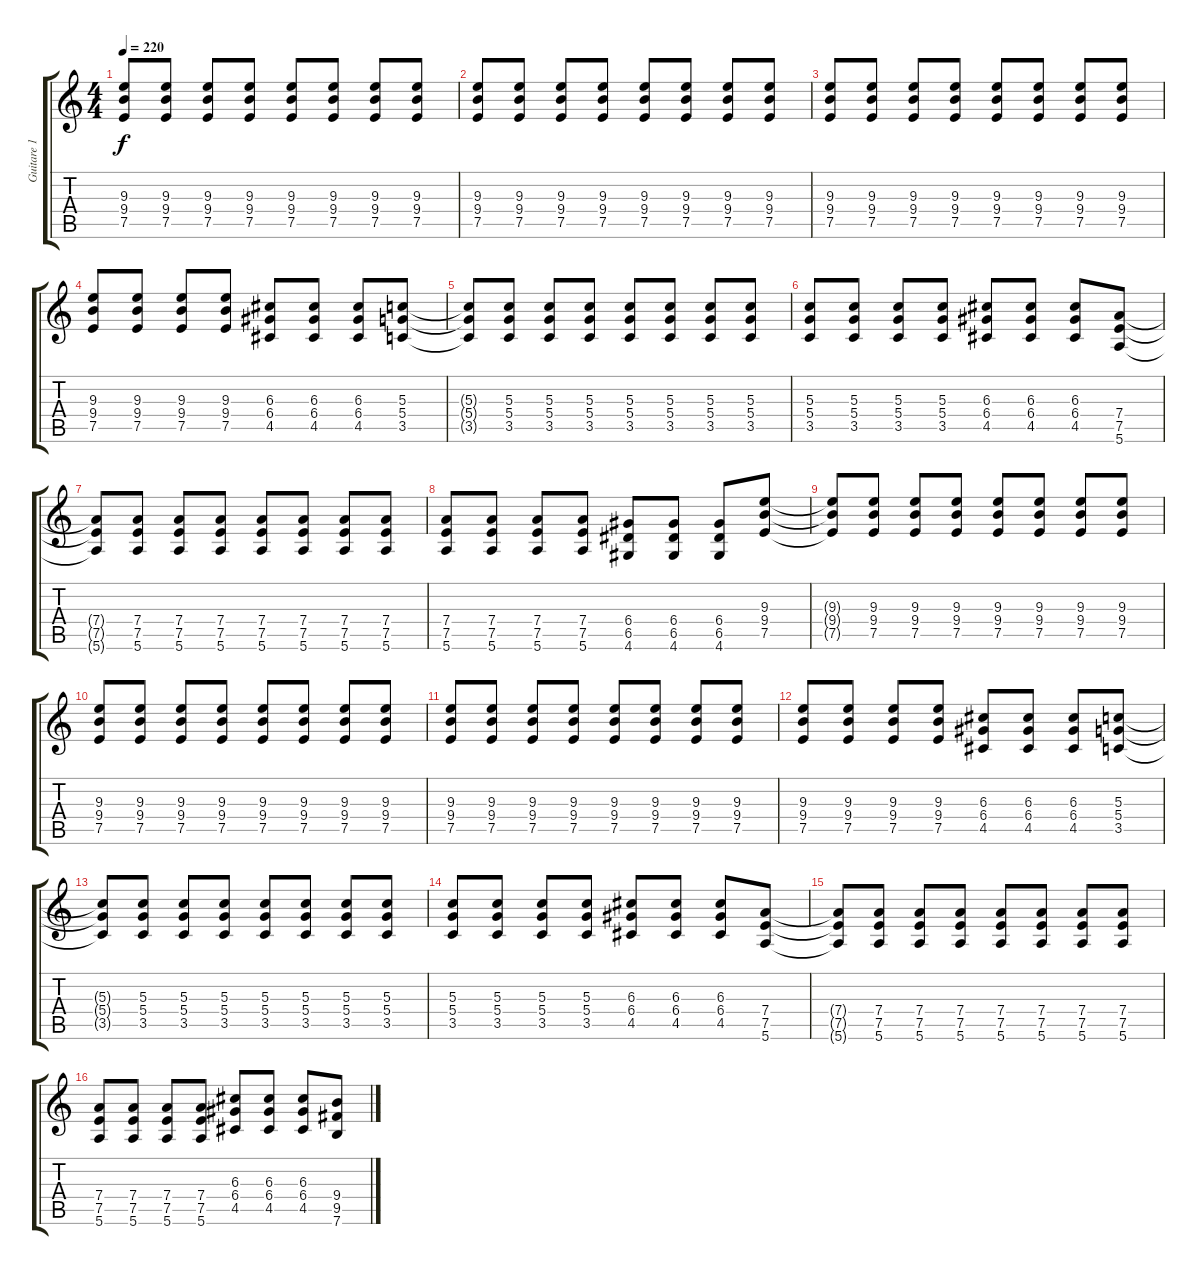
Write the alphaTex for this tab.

\track ("Guitare 1" "Guitare 1") {instrument distortionguitar}
\staff {score tabs}
\tuning (E4 B3 G3 D3 A2 E2) {hide}
\ts (4 4)
\tempo 220
\clef g2
\ks c
(9.3{t} 9.4{t} 7.5{t}).8{dy f} (9.3 9.4 7.5).8 (9.3 9.4 7.5).8 (9.3 9.4 7.5).8 (9.3 9.4 7.5).8 (9.3 9.4 7.5).8 (9.3 9.4 7.5).8 (9.3 9.4 7.5).8 |
(9.3 9.4 7.5).8 (9.3 9.4 7.5).8 (9.3 9.4 7.5).8 (9.3 9.4 7.5).8 (9.3 9.4 7.5).8 (9.3 9.4 7.5).8 (9.3 9.4 7.5).8 (9.3 9.4 7.5).8 |
(9.3 9.4 7.5).8 (9.3 9.4 7.5).8 (9.3 9.4 7.5).8 (9.3 9.4 7.5).8 (9.3 9.4 7.5).8 (9.3 9.4 7.5).8 (9.3 9.4 7.5).8 (9.3 9.4 7.5).8 |
(9.3 9.4 7.5).8 (9.3 9.4 7.5).8 (9.3 9.4 7.5).8 (9.3 9.4 7.5).8 (6.3 6.4 4.5).8 (6.3 6.4 4.5).8 (6.3 6.4 4.5).8 (5.3 5.4 3.5).8 |
(5.3{t} 5.4{t} 3.5{t}).8 (5.3 5.4 3.5).8 (5.3 5.4 3.5).8 (5.3 5.4 3.5).8 (5.3 5.4 3.5).8 (5.3 5.4 3.5).8 (5.3 5.4 3.5).8 (5.3 5.4 3.5).8 |
(5.3 5.4 3.5).8 (5.3 5.4 3.5).8 (5.3 5.4 3.5).8 (5.3 5.4 3.5).8 (6.3 6.4 4.5).8 (6.3 6.4 4.5).8 (6.3 6.4 4.5).8 (7.4 7.5 5.6).8 |
(7.4{t} 7.5{t} 5.6{t}).8 (7.4 7.5 5.6).8 (7.4 7.5 5.6).8 (7.4 7.5 5.6).8 (7.4 7.5 5.6).8 (7.4 7.5 5.6).8 (7.4 7.5 5.6).8 (7.4 7.5 5.6).8 |
(7.4 7.5 5.6).8 (7.4 7.5 5.6).8 (7.4 7.5 5.6).8 (7.4 7.5 5.6).8 (6.4 6.5 4.6).8 (6.4 6.5 4.6).8 (6.4 6.5 4.6).8 (9.3 9.4 7.5).8 |
(9.3{t} 9.4{t} 7.5{t}).8 (9.3 9.4 7.5).8 (9.3 9.4 7.5).8 (9.3 9.4 7.5).8 (9.3 9.4 7.5).8 (9.3 9.4 7.5).8 (9.3 9.4 7.5).8 (9.3 9.4 7.5).8 |
(9.3 9.4 7.5).8 (9.3 9.4 7.5).8 (9.3 9.4 7.5).8 (9.3 9.4 7.5).8 (9.3 9.4 7.5).8 (9.3 9.4 7.5).8 (9.3 9.4 7.5).8 (9.3 9.4 7.5).8 |
(9.3 9.4 7.5).8 (9.3 9.4 7.5).8 (9.3 9.4 7.5).8 (9.3 9.4 7.5).8 (9.3 9.4 7.5).8 (9.3 9.4 7.5).8 (9.3 9.4 7.5).8 (9.3 9.4 7.5).8 |
(9.3 9.4 7.5).8 (9.3 9.4 7.5).8 (9.3 9.4 7.5).8 (9.3 9.4 7.5).8 (6.3 6.4 4.5).8 (6.3 6.4 4.5).8 (6.3 6.4 4.5).8 (5.3 5.4 3.5).8 |
(5.3{t} 5.4{t} 3.5{t}).8 (5.3 5.4 3.5).8 (5.3 5.4 3.5).8 (5.3 5.4 3.5).8 (5.3 5.4 3.5).8 (5.3 5.4 3.5).8 (5.3 5.4 3.5).8 (5.3 5.4 3.5).8 |
(5.3 5.4 3.5).8 (5.3 5.4 3.5).8 (5.3 5.4 3.5).8 (5.3 5.4 3.5).8 (6.3 6.4 4.5).8 (6.3 6.4 4.5).8 (6.3 6.4 4.5).8 (7.4 7.5 5.6).8 |
(7.4{t} 7.5{t} 5.6{t}).8 (7.4 7.5 5.6).8 (7.4 7.5 5.6).8 (7.4 7.5 5.6).8 (7.4 7.5 5.6).8 (7.4 7.5 5.6).8 (7.4 7.5 5.6).8 (7.4 7.5 5.6).8 |
(7.4 7.5 5.6).8 (7.4 7.5 5.6).8 (7.4 7.5 5.6).8 (7.4 7.5 5.6).8 (6.3 6.4 4.5).8 (6.3 6.4 4.5).8 (6.3 6.4 4.5).8 (9.4 9.5 7.6).8
